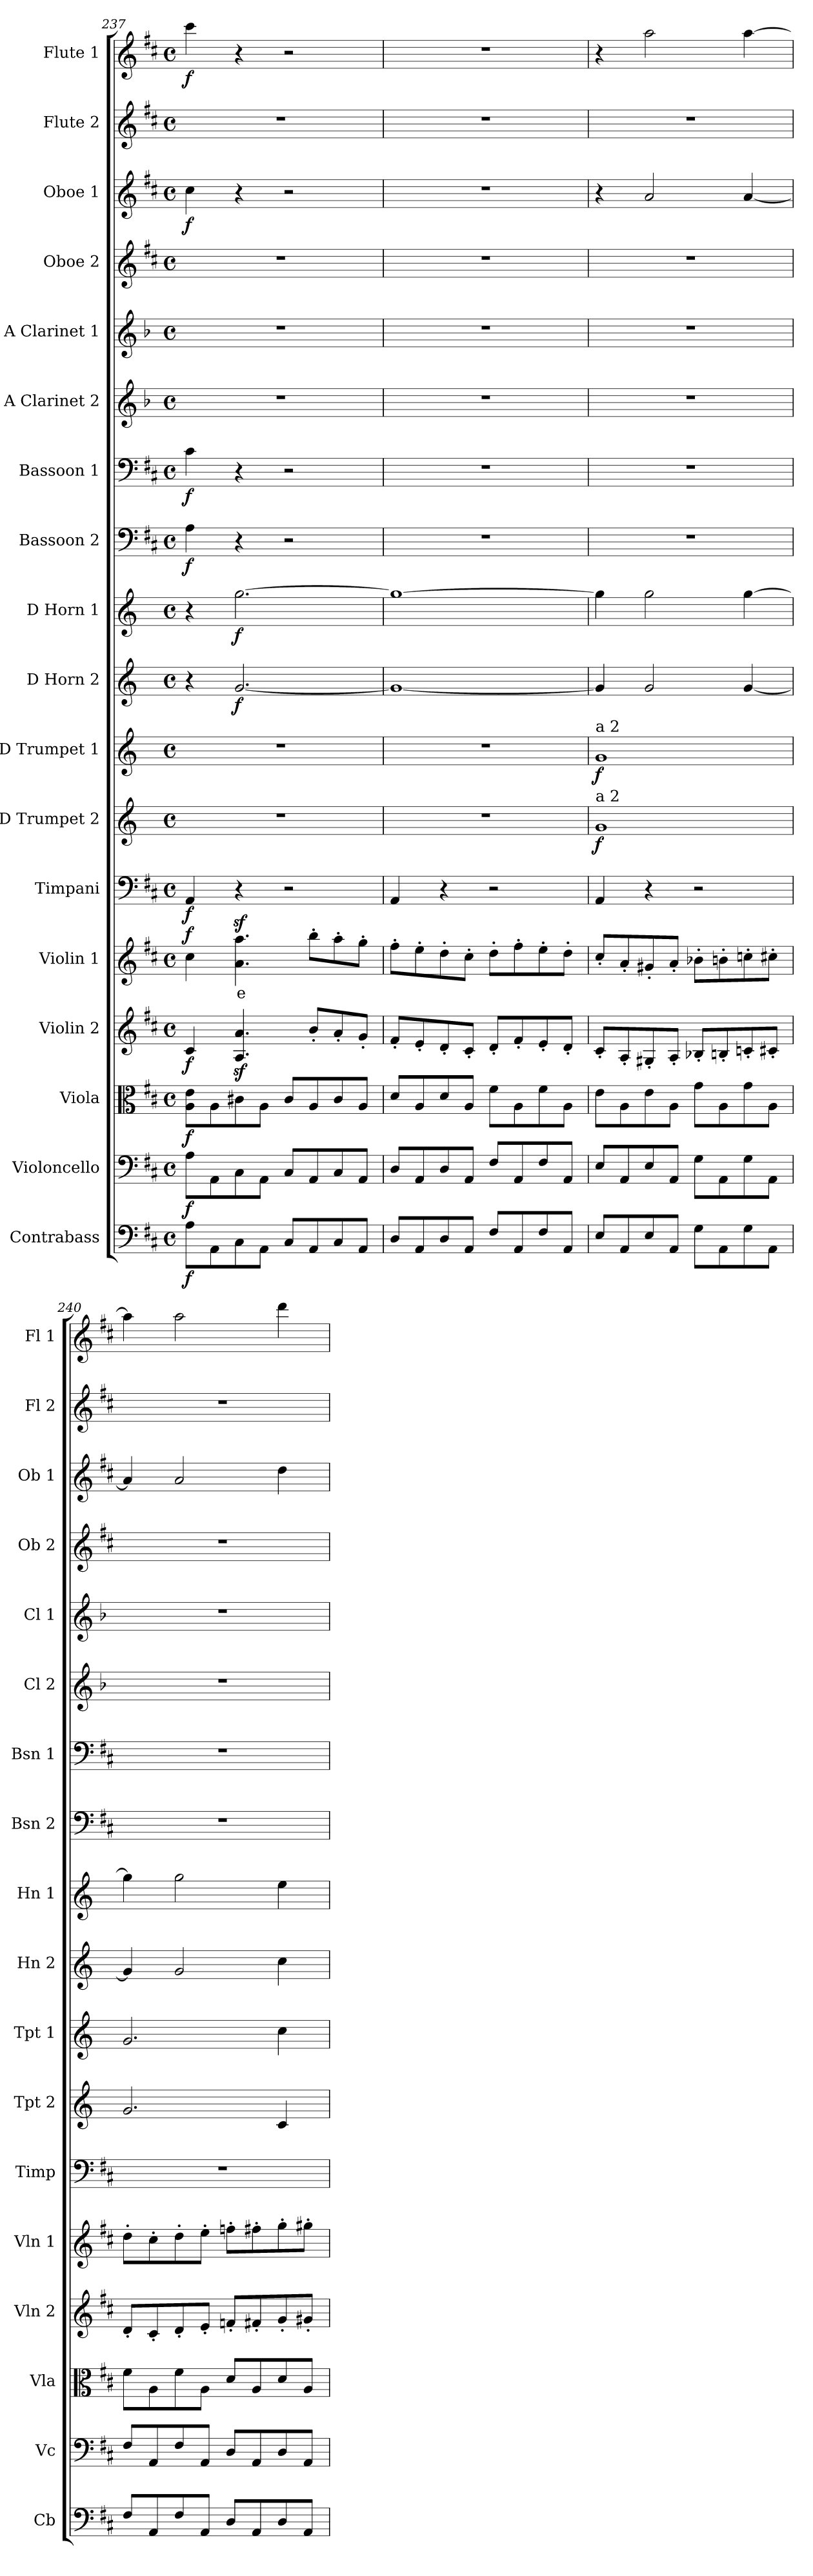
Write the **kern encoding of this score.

**kern	**dynam	**kern	**dynam	**kern	**dynam	**kern	**dynam	**kern	**text	**dynam	**kern	**dynam	**kern	**dynam	**kern	**dynam	**kern	**dynam	**kern	**dynam	**kern	**dynam	**kern	**dynam	**kern	**kern	**kern	**kern	**dynam	**kern	**kern	**dynam
*part18	*part18	*part17	*part17	*part16	*part16	*part15	*part15	*part14	*part14	*part14	*part13	*part13	*part12	*part12	*part11	*part11	*part10	*part10	*part9	*part9	*part8	*part8	*part7	*part7	*part6	*part5	*part4	*part3	*part3	*part2	*part1	*part1
*staff18	*staff18	*staff17	*staff17	*staff16	*staff16	*staff15	*staff15	*staff14	*staff14	*staff14	*staff13	*staff13	*staff12	*staff12	*staff11	*staff11	*staff10	*staff10	*staff9	*staff9	*staff8	*staff8	*staff7	*staff7	*staff6	*staff5	*staff4	*staff3	*staff3	*staff2	*staff1	*staff1
*I"Contrabass	*	*I"Violoncello	*	*I"Viola	*	*I"Violin 2	*	*I"Violin 1	*	*	*I"Timpani	*	*I"D Trumpet 2	*	*I"D Trumpet 1	*	*I"D Horn 2	*	*I"D Horn 1	*	*I"Bassoon 2	*	*I"Bassoon 1	*	*I"A Clarinet 2	*I"A Clarinet 1	*I"Oboe 2	*I"Oboe 1	*	*I"Flute 2	*I"Flute 1	*
*I'Cb	*	*I'Vc	*	*I'Vla	*	*I'Vln 2	*	*I'Vln 1	*	*	*I'Timp	*	*I'Tpt 2	*	*I'Tpt 1	*	*I'Hn 2	*	*I'Hn 1	*	*I'Bsn 2	*	*I'Bsn 1	*	*I'Cl 2	*I'Cl 1	*I'Ob 2	*I'Ob 1	*	*I'Fl 2	*I'Fl 1	*
*clefF4	*	*clefF4	*	*clefC3	*	*clefG2	*	*clefG2	*	*	*clefF4	*	*clefG2	*	*clefG2	*	*clefG2	*	*clefG2	*	*clefF4	*	*clefF4	*	*clefG2	*clefG2	*clefG2	*clefG2	*	*clefG2	*clefG2	*
*ITrd7c12	*	*	*	*	*	*	*	*	*	*	*	*	*ITrd-1c-2	*	*ITrd-1c-2	*	*ITrd6c10	*	*ITrd6c10	*	*	*	*	*	*ITrd2c3	*ITrd2c3	*	*	*	*	*	*
*k[f#c#]	*	*k[f#c#]	*	*k[f#c#]	*	*k[f#c#]	*	*k[f#c#]	*	*	*k[f#c#]	*	*k[f#c#]	*	*k[f#c#]	*	*k[f#c#]	*	*k[f#c#]	*	*k[f#c#]	*	*k[f#c#]	*	*k[f#c#]	*k[f#c#]	*k[f#c#]	*k[f#c#]	*	*k[f#c#]	*k[f#c#]	*
*M4/4	*	*M4/4	*	*M4/4	*	*M4/4	*	*M4/4	*	*	*M4/4	*	*M4/4	*	*M4/4	*	*M4/4	*	*M4/4	*	*M4/4	*	*M4/4	*	*M4/4	*M4/4	*M4/4	*M4/4	*	*M4/4	*M4/4	*
*met(c)	*	*met(c)	*	*met(c)	*	*met(c)	*	*met(c)	*	*	*met(c)	*	*met(c)	*	*met(c)	*	*met(c)	*	*met(c)	*	*met(c)	*	*met(c)	*	*met(c)	*met(c)	*met(c)	*met(c)	*	*met(c)	*met(c)	*
=237	=237	=237	=237	=237	=237	=237	=237	=237	=237	=237	=237	=237	=237	=237	=237	=237	=237	=237	=237	=237	=237	=237	=237	=237	=237	=237	=237	=237	=237	=237	=237	=237
!	!LO:DY:b	!	!LO:DY:b	!	!LO:DY:b	!	!LO:DY:b	!	!	!LO:DY:b	!	!LO:DY:b	!	!	!	!	!	!	!	!	!	!LO:DY:b	!	!LO:DY:b	!	!	!	!	!LO:DY:b	!	!	!LO:DY:b
8AA\L	f	8A\L	f	8A\ 8e\L	f	4c#/	f	4cc#\	.	f	4AA/	f	1r	.	1r	.	4r	.	4r	.	4A\	f	4c#\	f	1r	1r	1r	4cc#\	f	1r	4ccc#\	f
8AAA\	.	8AA\	.	8A\	.	.	.	.	.	.	.	.	.	.	.	.	.	.	.	.	.	.	.	.	.	.	.	.	.	.	.	.
!	!	!	!	!	!	!	!	!	!LO:LY:b:color=#FF0000	!	!	!	!	!	!	!	!	!LO:DY:b	!	!LO:DY:b	!	!	!	!	!	!	!	!	!	!	!	!
8CC#\	.	8C#\	.	8c#X\	.	4.A/z< 4.a/z<	.	4.a\z< 4.aa\z<	e	.	4r	.	.	.	.	.	[2.A/	f	[2.a\	f	4r	.	4r	.	.	.	.	4r	.	.	4r	.
8AAA\J	.	8AA\J	.	8A\J	.	.	.	.	.	.	.	.	.	.	.	.	.	.	.	.	.	.	.	.	.	.	.	.	.	.	.	.
8CC#/L	.	8C#/L	.	8c#/L	.	.	.	.	.	.	2r	.	.	.	.	.	.	.	.	.	2r	.	2r	.	.	.	.	2r	.	.	2r	.
8AAA/	.	8AA/	.	8A/	.	8b'/L	.	8bb'\L	.	.	.	.	.	.	.	.	.	.	.	.	.	.	.	.	.	.	.	.	.	.	.	.
8CC#/	.	8C#/	.	8c#/	.	8a'/	.	8aa'\	.	.	.	.	.	.	.	.	.	.	.	.	.	.	.	.	.	.	.	.	.	.	.	.
8AAA/J	.	8AA/J	.	8A/J	.	8g'/J	.	8gg'\J	.	.	.	.	.	.	.	.	.	.	.	.	.	.	.	.	.	.	.	.	.	.	.	.
=238	=238	=238	=238	=238	=238	=238	=238	=238	=238	=238	=238	=238	=238	=238	=238	=238	=238	=238	=238	=238	=238	=238	=238	=238	=238	=238	=238	=238	=238	=238	=238	=238
8DD/L	.	8D/L	.	8d/L	.	8f#'/L	.	8ff#'\L	.	.	4AA/	.	1r	.	1r	.	1A_	.	1a_	.	1r	.	1r	.	1r	1r	1r	1r	.	1r	1r	.
8AAA/	.	8AA/	.	8A/	.	8e'/	.	8ee'\	.	.	.	.	.	.	.	.	.	.	.	.	.	.	.	.	.	.	.	.	.	.	.	.
8DD/	.	8D/	.	8d/	.	8d'/	.	8dd'\	.	.	4r	.	.	.	.	.	.	.	.	.	.	.	.	.	.	.	.	.	.	.	.	.
8AAA/J	.	8AA/J	.	8A/J	.	8c#'/J	.	8cc#'\J	.	.	.	.	.	.	.	.	.	.	.	.	.	.	.	.	.	.	.	.	.	.	.	.
8FF#/L	.	8F#/L	.	8f#\L	.	8d'/L	.	8dd'\L	.	.	2r	.	.	.	.	.	.	.	.	.	.	.	.	.	.	.	.	.	.	.	.	.
8AAA/	.	8AA/	.	8A\	.	8f#'/	.	8ff#'\	.	.	.	.	.	.	.	.	.	.	.	.	.	.	.	.	.	.	.	.	.	.	.	.
8FF#/	.	8F#/	.	8f#\	.	8e'/	.	8ee'\	.	.	.	.	.	.	.	.	.	.	.	.	.	.	.	.	.	.	.	.	.	.	.	.
8AAA/J	.	8AA/J	.	8A\J	.	8d'/J	.	8dd'\J	.	.	.	.	.	.	.	.	.	.	.	.	.	.	.	.	.	.	.	.	.	.	.	.
!!LO:PB:g=z
=239	=239	=239	=239	=239	=239	=239	=239	=239	=239	=239	=239	=239	=239	=239	=239	=239	=239	=239	=239	=239	=239	=239	=239	=239	=239	=239	=239	=239	=239	=239	=239	=239
!	!	!	!	!	!	!	!	!	!	!	!	!	!	!	!LO:TX:a:t=a 2	!	!	!	!	!	!	!	!	!	!	!	!	!	!	!	!	!
!	!	!	!	!	!	!	!	!	!	!	!	!	!LO:TX:a:t=a 2	!	!	!	!	!	!	!	!	!	!	!	!	!	!	!	!	!	!	!
!	!	!	!	!	!	!	!	!	!	!	!	!	!	!LO:DY:b	!	!LO:DY:b	!	!	!	!	!	!	!	!	!	!	!	!	!	!	!	!
8EE/L	.	8E/L	.	8e\L	.	8c#'/L	.	8cc#'/L	.	.	4AA/	.	1a	f	1a	f	4A/]	.	4a\]	.	1r	.	1r	.	1r	1r	1r	4r	.	1r	4r	.
8AAA/	.	8AA/	.	8A\	.	8A'/	.	8a'/	.	.	.	.	.	.	.	.	.	.	.	.	.	.	.	.	.	.	.	.	.	.	.	.
8EE/	.	8E/	.	8e\	.	8G#X'/	.	8g#X'/	.	.	4r	.	.	.	.	.	2A/	.	2a\	.	.	.	.	.	.	.	.	2a/	.	.	2aa\	.
8AAA/J	.	8AA/J	.	8A\J	.	8A'/J	.	8a'/J	.	.	.	.	.	.	.	.	.	.	.	.	.	.	.	.	.	.	.	.	.	.	.	.
8GG\L	.	8G\L	.	8g\L	.	8B-X'/L	.	8b-X'\L	.	.	2r	.	.	.	.	.	.	.	.	.	.	.	.	.	.	.	.	.	.	.	.	.
8AAA\	.	8AA\	.	8A\	.	8Bn'/	.	8bn'\	.	.	.	.	.	.	.	.	.	.	.	.	.	.	.	.	.	.	.	.	.	.	.	.
8GG\	.	8G\	.	8g\	.	8cn'/	.	8ccn'\	.	.	.	.	.	.	.	.	[4A/	.	[4a\	.	.	.	.	.	.	.	.	[4a/	.	.	[4aa\	.
8AAA\J	.	8AA\J	.	8A\J	.	8c#X'/J	.	8cc#X'\J	.	.	.	.	.	.	.	.	.	.	.	.	.	.	.	.	.	.	.	.	.	.	.	.
=240	=240	=240	=240	=240	=240	=240	=240	=240	=240	=240	=240	=240	=240	=240	=240	=240	=240	=240	=240	=240	=240	=240	=240	=240	=240	=240	=240	=240	=240	=240	=240	=240
8FF#/L	.	8F#/L	.	8f#\L	.	8d'/L	.	8dd'\L	.	.	1r	.	2.a/	.	2.a/	.	4A/]	.	4a\]	.	1r	.	1r	.	1r	1r	1r	4a/]	.	1r	4aa\]	.
8AAA/	.	8AA/	.	8A\	.	8c#'/	.	8cc#'\	.	.	.	.	.	.	.	.	.	.	.	.	.	.	.	.	.	.	.	.	.	.	.	.
8FF#/	.	8F#/	.	8f#\	.	8d'/	.	8dd'\	.	.	.	.	.	.	.	.	2A/	.	2a\	.	.	.	.	.	.	.	.	2a/	.	.	2aa\	.
8AAA/J	.	8AA/J	.	8A\J	.	8e'/J	.	8ee'\J	.	.	.	.	.	.	.	.	.	.	.	.	.	.	.	.	.	.	.	.	.	.	.	.
8DD/L	.	8D/L	.	8d/L	.	8fn'/L	.	8ffn'\L	.	.	.	.	.	.	.	.	.	.	.	.	.	.	.	.	.	.	.	.	.	.	.	.
8AAA/	.	8AA/	.	8A/	.	8f#X'/	.	8ff#X'\	.	.	.	.	.	.	.	.	.	.	.	.	.	.	.	.	.	.	.	.	.	.	.	.
8DD/	.	8D/	.	8d/	.	8g'/	.	8gg'\	.	.	.	.	4d/	.	4dd\	.	4d\	.	4f#\	.	.	.	.	.	.	.	.	4dd\	.	.	4ddd\	.
8AAA/J	.	8AA/J	.	8A/J	.	8g#X'/J	.	8gg#X'\J	.	.	.	.	.	.	.	.	.	.	.	.	.	.	.	.	.	.	.	.	.	.	.	.
=	=	=	=	=	=	=	=	=	=	=	=	=	=	=	=	=	=	=	=	=	=	=	=	=	=	=	=	=	=	=	=	=
*-	*-	*-	*-	*-	*-	*-	*-	*-	*-	*-	*-	*-	*-	*-	*-	*-	*-	*-	*-	*-	*-	*-	*-	*-	*-	*-	*-	*-	*-	*-	*-	*-
